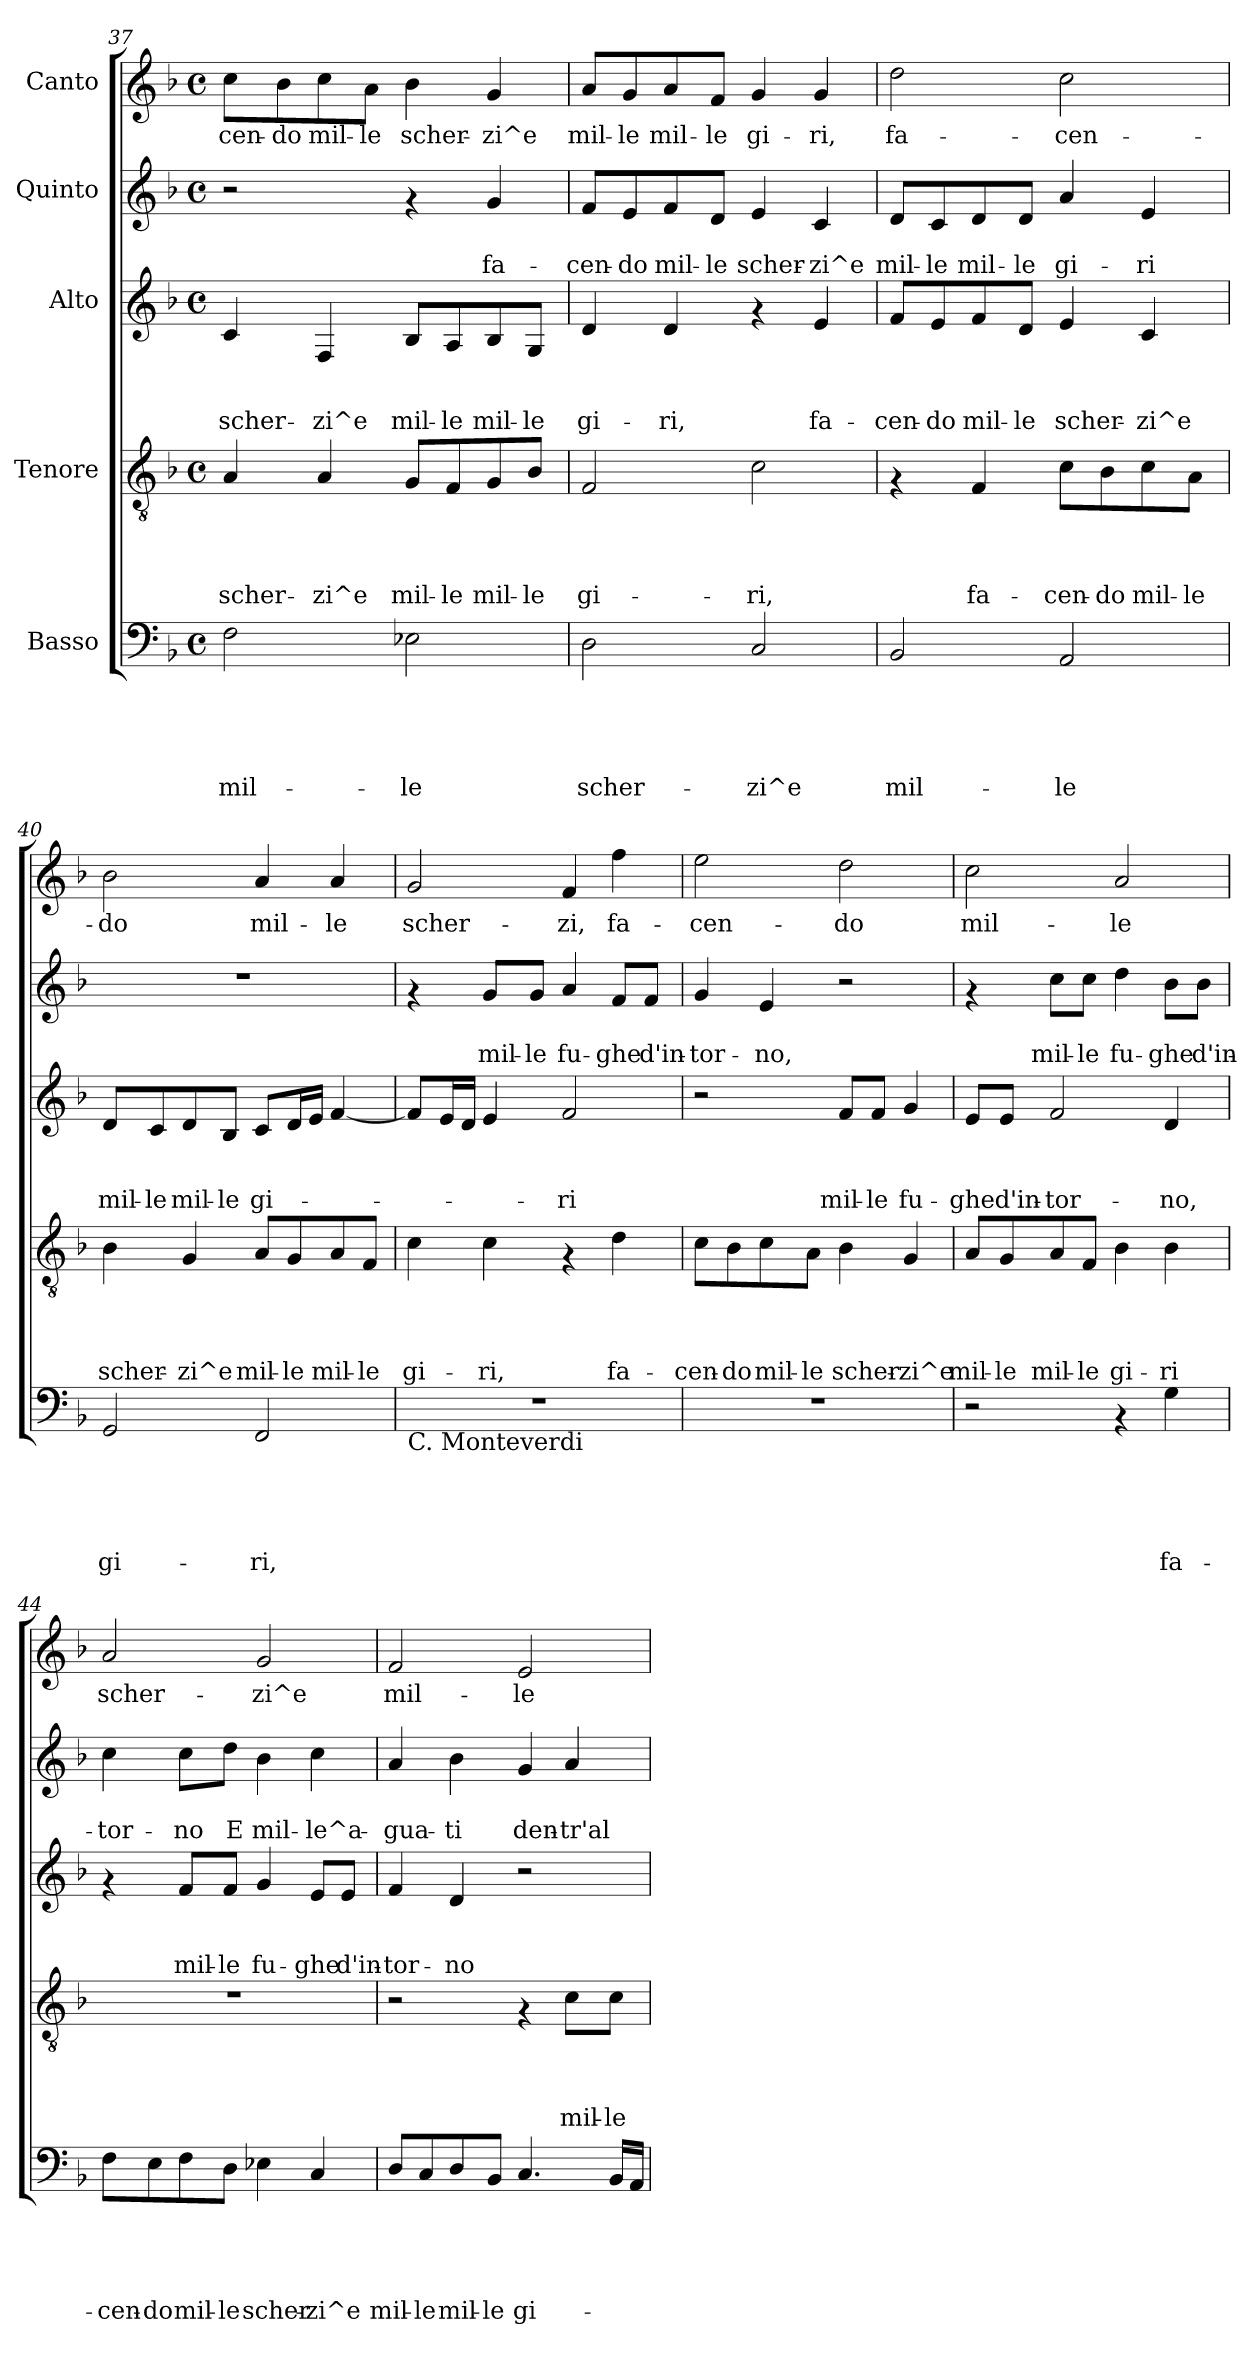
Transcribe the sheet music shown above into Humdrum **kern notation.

**kern	**text	**text	**text	**text	**text	**kern	**text	**text	**text	**text	**kern	**text	**text	**text	**kern	**text	**text	**kern	**text
*part5	*part5	*part5	*part5	*part5	*part5	*part4	*part4	*part4	*part4	*part4	*part3	*part3	*part3	*part3	*part2	*part2	*part2	*part1	*part1
*staff5	*staff5	*staff5	*staff5	*staff5	*staff5	*staff4	*staff4	*staff4	*staff4	*staff4	*staff3	*staff3	*staff3	*staff3	*staff2	*staff2	*staff2	*staff1	*staff1
*I"Basso	*	*	*	*	*	*I"Tenore	*	*	*	*	*I"Alto	*	*	*	*I"Quinto	*	*	*I"Canto	*
!!LO:LB:g=z
*clefF4	*	*	*	*	*	*clefGv2	*	*	*	*	*clefG2	*	*	*	*clefG2	*	*	*clefG2	*
*k[b-]	*	*	*	*	*	*k[b-]	*	*	*	*	*k[b-]	*	*	*	*k[b-]	*	*	*k[b-]	*
*F:	*	*	*	*	*	*F:	*	*	*	*	*F:	*	*	*	*F:	*	*	*F:	*
*M4/4	*	*	*	*	*	*M4/4	*	*	*	*	*M4/4	*	*	*	*M4/4	*	*	*M4/4	*
*met(c)	*	*	*	*	*	*met(c)	*	*	*	*	*met(c)	*	*	*	*met(c)	*	*	*met(c)	*
=37	=37	=37	=37	=37	=37	=37	=37	=37	=37	=37	=37	=37	=37	=37	=37	=37	=37	=37	=37
!	!	!	!	!	!LO:LY:b	!	!	!	!	!LO:LY:b	!	!	!	!LO:LY:b	!	!	!	!	!LO:LY:b
2F\	.	.	.	.	mil-	4A/	.	.	.	scher-	4c/	.	.	scher-	2r	.	.	8cc\L	-cen-
!	!	!	!	!	!	!	!	!	!	!	!	!	!	!	!	!	!	!	!LO:LY:b
.	.	.	.	.	.	.	.	.	.	.	.	.	.	.	.	.	.	8b-\	-do
!	!	!	!	!	!	!	!	!	!	!LO:LY:b	!	!	!	!LO:LY:b	!	!	!	!	!LO:LY:b
.	.	.	.	.	.	4A/	.	.	.	-zi^e	4F/	.	.	-zi^e	.	.	.	8cc\	mil-
!	!	!	!	!	!	!	!	!	!	!	!	!	!	!	!	!	!	!	!LO:LY:b
.	.	.	.	.	.	.	.	.	.	.	.	.	.	.	.	.	.	8a\J	-le
!	!	!	!	!	!LO:LY:b	!	!	!	!	!LO:LY:b	!	!	!	!LO:LY:b	!	!	!	!	!LO:LY:b
2E-X\	.	.	.	.	-le	8G/L	.	.	.	mil-	8B-/L	.	.	mil-	4rf	.	.	4b-\	scher-
!	!	!	!	!	!	!	!	!	!	!LO:LY:b	!	!	!	!LO:LY:b	!	!	!	!	!
.	.	.	.	.	.	8F/	.	.	.	-le	8A/	.	.	-le	.	.	.	.	.
!	!	!	!	!	!	!	!	!	!	!LO:LY:b	!	!	!	!LO:LY:b	!	!	!LO:LY:b	!	!LO:LY:b
.	.	.	.	.	.	8G/	.	.	.	mil-	8B-/	.	.	mil-	4g/	.	fa-	4g/	-zi^e
!	!	!	!	!	!	!	!	!	!	!LO:LY:b	!	!	!	!LO:LY:b	!	!	!	!	!
.	.	.	.	.	.	8B-/J	.	.	.	-le	8G/J	.	.	-le	.	.	.	.	.
=38	=38	=38	=38	=38	=38	=38	=38	=38	=38	=38	=38	=38	=38	=38	=38	=38	=38	=38	=38
!	!	!	!	!	!LO:LY:b	!	!	!	!	!LO:LY:b	!	!	!	!LO:LY:b	!	!	!LO:LY:b	!	!LO:LY:b
2D\	.	.	.	.	scher-	2F/	.	.	.	gi-	4d/	.	.	gi-	8f/L	.	-cen-	8a/L	mil-
!	!	!	!	!	!	!	!	!	!	!	!	!	!	!	!	!	!LO:LY:b	!	!LO:LY:b
.	.	.	.	.	.	.	.	.	.	.	.	.	.	.	8e/	.	-do	8g/	-le
!	!	!	!	!	!	!	!	!	!	!	!	!	!	!LO:LY:b	!	!	!LO:LY:b	!	!LO:LY:b
.	.	.	.	.	.	.	.	.	.	.	4d/	.	.	-ri,	8f/	.	mil-	8a/	mil-
!	!	!	!	!	!	!	!	!	!	!	!	!	!	!	!	!	!LO:LY:b	!	!LO:LY:b
.	.	.	.	.	.	.	.	.	.	.	.	.	.	.	8d/J	.	-le	8f/J	-le
!	!	!	!	!	!LO:LY:b	!	!	!	!	!LO:LY:b	!	!	!	!	!	!	!LO:LY:b	!	!LO:LY:b
2C/	.	.	.	.	-zi^e	2c\	.	.	.	-ri,	4rf	.	.	.	4e/	.	scher-	4g/	gi-
!	!	!	!	!	!	!	!	!	!	!	!	!	!	!LO:LY:b	!	!	!LO:LY:b	!	!LO:LY:b
.	.	.	.	.	.	.	.	.	.	.	4e/	.	.	fa-	4c/	.	-zi^e	4g/	-ri,
=39	=39	=39	=39	=39	=39	=39	=39	=39	=39	=39	=39	=39	=39	=39	=39	=39	=39	=39	=39
!	!	!	!	!	!LO:LY:b	!	!	!	!	!	!	!	!	!LO:LY:b	!	!	!LO:LY:b	!	!LO:LY:b
2BB-/	.	.	.	.	mil-	4rF	.	.	.	.	8f/L	.	.	-cen-	8d/L	.	mil-	2dd\	fa-
!	!	!	!	!	!	!	!	!	!	!	!	!	!	!LO:LY:b	!	!	!LO:LY:b	!	!
.	.	.	.	.	.	.	.	.	.	.	8e/	.	.	-do	8c/	.	-le	.	.
!	!	!	!	!	!	!	!	!	!	!LO:LY:b	!	!	!	!LO:LY:b	!	!	!LO:LY:b	!	!
.	.	.	.	.	.	4F/	.	.	.	fa-	8f/	.	.	mil-	8d/	.	mil-	.	.
!	!	!	!	!	!	!	!	!	!	!	!	!	!	!LO:LY:b	!	!	!LO:LY:b	!	!
.	.	.	.	.	.	.	.	.	.	.	8d/J	.	.	-le	8d/J	.	-le	.	.
!	!	!	!	!	!LO:LY:b	!	!	!	!	!LO:LY:b	!	!	!	!LO:LY:b	!	!	!LO:LY:b	!	!LO:LY:b
2AA/	.	.	.	.	-le	8c\L	.	.	.	-cen-	4e/	.	.	scher-	4a/	.	gi-	2cc\	-cen-
!	!	!	!	!	!	!	!	!	!	!LO:LY:b	!	!	!	!	!	!	!	!	!
.	.	.	.	.	.	8B-\	.	.	.	-do	.	.	.	.	.	.	.	.	.
!	!	!	!	!	!	!	!	!	!	!LO:LY:b	!	!	!	!LO:LY:b	!	!	!LO:LY:b	!	!
.	.	.	.	.	.	8c\	.	.	.	mil-	4c/	.	.	-zi^e	4e/	.	-ri	.	.
!	!	!	!	!	!	!	!	!	!	!LO:LY:b	!	!	!	!	!	!	!	!	!
.	.	.	.	.	.	8A\J	.	.	.	-le	.	.	.	.	.	.	.	.	.
!!LO:PB:g=z
=40	=40	=40	=40	=40	=40	=40	=40	=40	=40	=40	=40	=40	=40	=40	=40	=40	=40	=40	=40
!	!	!	!	!	!LO:LY:b	!	!	!	!	!LO:LY:b	!	!	!	!LO:LY:b	!	!	!	!	!LO:LY:b
2GG/	.	.	.	.	gi-	4B-\	.	.	.	scher-	8d/L	.	.	mil-	1r	.	.	2b-\	-do
!	!	!	!	!	!	!	!	!	!	!	!	!	!	!LO:LY:b	!	!	!	!	!
.	.	.	.	.	.	.	.	.	.	.	8c/	.	.	-le	.	.	.	.	.
!	!	!	!	!	!	!	!	!	!	!LO:LY:b	!	!	!	!LO:LY:b	!	!	!	!	!
.	.	.	.	.	.	4G/	.	.	.	-zi^e	8d/	.	.	mil-	.	.	.	.	.
!	!	!	!	!	!	!	!	!	!	!	!	!	!	!LO:LY:b	!	!	!	!	!
.	.	.	.	.	.	.	.	.	.	.	8B-/J	.	.	-le	.	.	.	.	.
!	!	!	!	!	!LO:LY:b	!	!	!	!	!LO:LY:b	!	!	!	!LO:LY:b	!	!	!	!	!LO:LY:b
2FF/	.	.	.	.	-ri,	8A/L	.	.	.	mil-	8c/L	.	.	gi-	.	.	.	4a/	mil-
!	!	!	!	!	!	!	!	!	!	!LO:LY:b	!	!	!	!	!	!	!	!	!
.	.	.	.	.	.	8G/	.	.	.	-le	16d/L	.	.	.	.	.	.	.	.
.	.	.	.	.	.	.	.	.	.	.	16e/JJ	.	.	.	.	.	.	.	.
!	!	!	!	!	!	!	!	!	!	!LO:LY:b	!	!	!	!	!	!	!	!	!LO:LY:b
.	.	.	.	.	.	8A/	.	.	.	mil-	[<4f/	.	.	.	.	.	.	4a/	-le
!	!	!	!	!	!	!	!	!	!	!LO:LY:b	!	!	!	!	!	!	!	!	!
.	.	.	.	.	.	8F/J	.	.	.	-le	.	.	.	.	.	.	.	.	.
=41	=41	=41	=41	=41	=41	=41	=41	=41	=41	=41	=41	=41	=41	=41	=41	=41	=41	=41	=41
!LO:TX:b:t=C. Monteverdi	!	!	!	!	!	!	!	!	!	!	!	!	!	!	!	!	!	!	!
!	!	!	!	!	!	!	!	!	!	!LO:LY:b	!	!	!	!	!	!	!	!	!LO:LY:b
1r	.	.	.	.	.	4c\	.	.	.	gi-	8f/L]	.	.	.	4rf	.	.	2g/	scher-
.	.	.	.	.	.	.	.	.	.	.	16e/L	.	.	.	.	.	.	.	.
.	.	.	.	.	.	.	.	.	.	.	16d/JJ	.	.	.	.	.	.	.	.
!	!	!	!	!	!	!	!	!	!	!LO:LY:b	!	!	!	!	!	!	!LO:LY:b	!	!
.	.	.	.	.	.	4c\	.	.	.	-ri,	4e/	.	.	.	8g/L	.	mil-	.	.
!	!	!	!	!	!	!	!	!	!	!	!	!	!	!	!	!	!LO:LY:b	!	!
.	.	.	.	.	.	.	.	.	.	.	.	.	.	.	8g/J	.	-le	.	.
!	!	!	!	!	!	!	!	!	!	!	!	!	!	!LO:LY:b	!	!	!LO:LY:b	!	!LO:LY:b
.	.	.	.	.	.	4rF	.	.	.	.	2f/	.	.	-ri	4a/	.	fu-	4f/	-zi,
!	!	!	!	!	!	!	!	!	!	!LO:LY:b	!	!	!	!	!	!	!LO:LY:b	!	!LO:LY:b
.	.	.	.	.	.	4d\	.	.	.	fa-	.	.	.	.	8f/L	.	-ghe	4ff\	fa-
!	!	!	!	!	!	!	!	!	!	!	!	!	!	!	!	!	!LO:LY:b	!	!
.	.	.	.	.	.	.	.	.	.	.	.	.	.	.	8f/J	.	d'in-	.	.
=42	=42	=42	=42	=42	=42	=42	=42	=42	=42	=42	=42	=42	=42	=42	=42	=42	=42	=42	=42
!	!	!	!	!	!	!	!	!	!	!LO:LY:b	!	!	!	!	!	!	!LO:LY:b	!	!LO:LY:b
1r	.	.	.	.	.	8c\L	.	.	.	-cen-	2r	.	.	.	4g/	.	-tor-	2ee\	-cen-
!	!	!	!	!	!	!	!	!	!	!LO:LY:b	!	!	!	!	!	!	!	!	!
.	.	.	.	.	.	8B-\	.	.	.	-do	.	.	.	.	.	.	.	.	.
!	!	!	!	!	!	!	!	!	!	!LO:LY:b	!	!	!	!	!	!	!LO:LY:b	!	!
.	.	.	.	.	.	8c\	.	.	.	mil-	.	.	.	.	4e/	.	-no,	.	.
!	!	!	!	!	!	!	!	!	!	!LO:LY:b	!	!	!	!	!	!	!	!	!
.	.	.	.	.	.	8A\J	.	.	.	-le	.	.	.	.	.	.	.	.	.
!	!	!	!	!	!	!	!	!	!	!LO:LY:b	!	!	!	!LO:LY:b	!	!	!	!	!LO:LY:b
.	.	.	.	.	.	4B-\	.	.	.	scher-	8f/L	.	.	mil-	2r	.	.	2dd\	-do
!	!	!	!	!	!	!	!	!	!	!	!	!	!	!LO:LY:b	!	!	!	!	!
.	.	.	.	.	.	.	.	.	.	.	8f/J	.	.	-le	.	.	.	.	.
!	!	!	!	!	!	!	!	!	!	!LO:LY:b	!	!	!	!LO:LY:b	!	!	!	!	!
.	.	.	.	.	.	4G/	.	.	.	-zi^e	4g/	.	.	fu-	.	.	.	.	.
!!LO:PB:g=z
=43	=43	=43	=43	=43	=43	=43	=43	=43	=43	=43	=43	=43	=43	=43	=43	=43	=43	=43	=43
!	!	!	!	!	!	!	!	!	!	!LO:LY:b	!	!	!	!LO:LY:b	!	!	!	!	!LO:LY:b
2r	.	.	.	.	.	8A/L	.	.	.	mil-	8e/L	.	.	-ghe	4rf	.	.	2cc\	mil-
!	!	!	!	!	!	!	!	!	!	!LO:LY:b	!	!	!	!LO:LY:b	!	!	!	!	!
.	.	.	.	.	.	8G/	.	.	.	-le	8e/J	.	.	d'in-	.	.	.	.	.
!	!	!	!	!	!	!	!	!	!	!LO:LY:b	!	!	!	!LO:LY:b	!	!	!LO:LY:b	!	!
.	.	.	.	.	.	8A/	.	.	.	mil-	2f/	.	.	-tor-	8cc\L	.	mil-	.	.
!	!	!	!	!	!	!	!	!	!	!LO:LY:b	!	!	!	!	!	!	!LO:LY:b	!	!
.	.	.	.	.	.	8F/J	.	.	.	-le	.	.	.	.	8cc\J	.	-le	.	.
!	!	!	!	!	!	!	!	!	!	!LO:LY:b	!	!	!	!	!	!	!LO:LY:b	!	!LO:LY:b
4rAA	.	.	.	.	.	4B-\	.	.	.	gi-	.	.	.	.	4dd\	.	fu-	2a/	-le
!	!	!	!	!	!LO:LY:b	!	!	!	!	!LO:LY:b	!	!	!	!LO:LY:b	!	!	!LO:LY:b	!	!
4G\	.	.	.	.	fa-	4B-\	.	.	.	-ri	4d/	.	.	-no,	8b-\L	.	-ghe	.	.
!	!	!	!	!	!	!	!	!	!	!	!	!	!	!	!	!	!LO:LY:b	!	!
.	.	.	.	.	.	.	.	.	.	.	.	.	.	.	8b-\J	.	d'in-	.	.
=44	=44	=44	=44	=44	=44	=44	=44	=44	=44	=44	=44	=44	=44	=44	=44	=44	=44	=44	=44
!	!	!	!	!	!LO:LY:b	!	!	!	!	!	!	!	!	!	!	!	!LO:LY:b	!	!LO:LY:b
8F\L	.	.	.	.	-cen-	1r	.	.	.	.	4rf	.	.	.	4cc\	.	-tor-	2a/	scher-
!	!	!	!	!	!LO:LY:b	!	!	!	!	!	!	!	!	!	!	!	!	!	!
8E\	.	.	.	.	-do	.	.	.	.	.	.	.	.	.	.	.	.	.	.
!	!	!	!	!	!LO:LY:b	!	!	!	!	!	!	!	!	!LO:LY:b	!	!	!LO:LY:b	!	!
8F\	.	.	.	.	mil-	.	.	.	.	.	8f/L	.	.	mil-	8cc\L	.	-no	.	.
!	!	!	!	!	!LO:LY:b	!	!	!	!	!	!	!	!	!LO:LY:b	!	!	!LO:LY:b	!	!
8D\J	.	.	.	.	-le	.	.	.	.	.	8f/J	.	.	-le	8dd\J	.	E	.	.
!	!	!	!	!	!LO:LY:b	!	!	!	!	!	!	!	!	!LO:LY:b	!	!	!LO:LY:b	!	!LO:LY:b
4E-X\	.	.	.	.	scher-	.	.	.	.	.	4g/	.	.	fu-	4b-\	.	mil-	2g/	-zi^e
!	!	!	!	!	!LO:LY:b	!	!	!	!	!	!	!	!	!LO:LY:b	!	!	!LO:LY:b	!	!
4C/	.	.	.	.	-zi^e	.	.	.	.	.	8e/L	.	.	-ghe	4cc\	.	-le^a-	.	.
!	!	!	!	!	!	!	!	!	!	!	!	!	!	!LO:LY:b	!	!	!	!	!
.	.	.	.	.	.	.	.	.	.	.	8e/J	.	.	d'in-	.	.	.	.	.
=45	=45	=45	=45	=45	=45	=45	=45	=45	=45	=45	=45	=45	=45	=45	=45	=45	=45	=45	=45
!	!	!	!	!	!LO:LY:b	!	!	!	!	!	!	!	!	!LO:LY:b	!	!	!LO:LY:b	!	!LO:LY:b
8D/L	.	.	.	.	mil-	2r	.	.	.	.	4f/	.	.	-tor-	4a/	.	-gua-	2f/	mil-
!	!	!	!	!	!LO:LY:b	!	!	!	!	!	!	!	!	!	!	!	!	!	!
8C/	.	.	.	.	-le	.	.	.	.	.	.	.	.	.	.	.	.	.	.
!	!	!	!	!	!LO:LY:b	!	!	!	!	!	!	!	!	!LO:LY:b	!	!	!LO:LY:b	!	!
8D/	.	.	.	.	mil-	.	.	.	.	.	4d/	.	.	-no	4b-\	.	-ti	.	.
!	!	!	!	!	!LO:LY:b	!	!	!	!	!	!	!	!	!	!	!	!	!	!
8BB-/J	.	.	.	.	-le	.	.	.	.	.	.	.	.	.	.	.	.	.	.
!	!	!	!	!	!LO:LY:b	!	!	!	!	!	!	!	!	!	!	!	!LO:LY:b	!	!LO:LY:b
4.C/	.	.	.	.	gi-	4rF	.	.	.	.	2r	.	.	.	4g/	.	den-	2e/	-le
!	!	!	!	!	!	!	!	!	!	!LO:LY:b	!	!	!	!	!	!	!LO:LY:b	!	!
.	.	.	.	.	.	8c\L	.	.	.	mil-	.	.	.	.	4a/	.	-tr'al	.	.
!	!	!	!	!	!	!	!	!	!	!LO:LY:b	!	!	!	!	!	!	!	!	!
16BB-/LL	.	.	.	.	.	8c\J	.	.	.	-le	.	.	.	.	.	.	.	.	.
16AA/JJ	.	.	.	.	.	.	.	.	.	.	.	.	.	.	.	.	.	.	.
=	=	=	=	=	=	=	=	=	=	=	=	=	=	=	=	=	=	=	=
*-	*-	*-	*-	*-	*-	*-	*-	*-	*-	*-	*-	*-	*-	*-	*-	*-	*-	*-	*-
